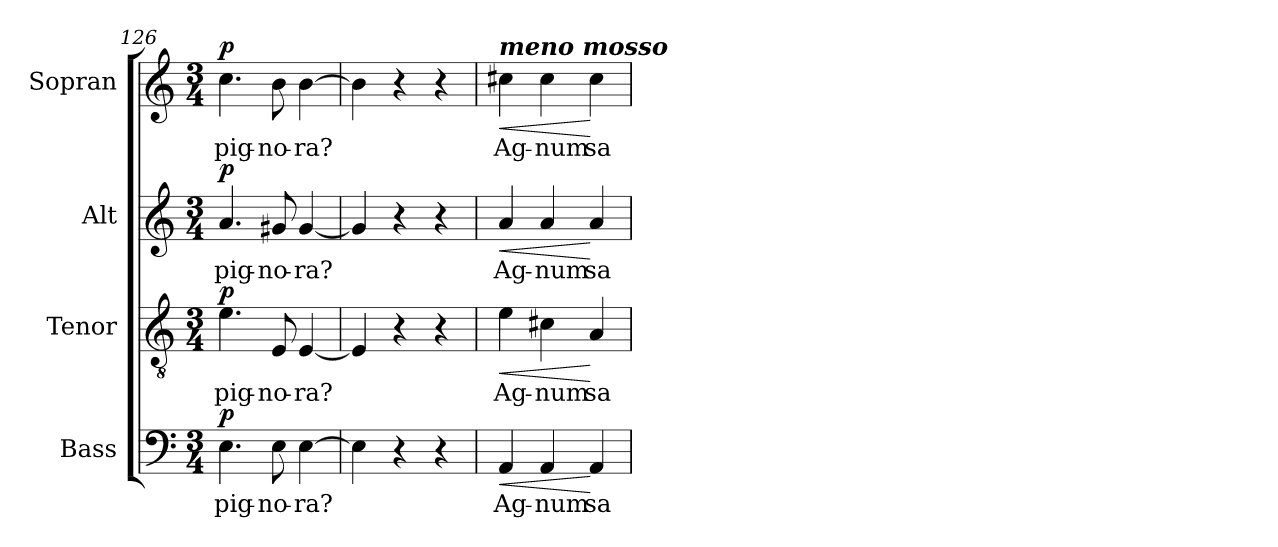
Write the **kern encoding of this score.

**kern	**text	**dynam	**kern	**text	**dynam	**kern	**text	**dynam	**kern	**text	**dynam
*part4	*part4	*part4	*part3	*part3	*part3	*part2	*part2	*part2	*part1	*part1	*part1
*staff4	*staff4	*staff4	*staff3	*staff3	*staff3	*staff2	*staff2	*staff2	*staff1	*staff1	*staff1
*I"Bass	*	*	*I"Tenor	*	*	*I"Alt	*	*	*I"Sopran	*	*
*I'B.	*	*	*I'T.	*	*	*I'A.	*	*	*I'S.	*	*
*clefF4	*	*	*clefGv2	*	*	*clefG2	*	*	*clefG2	*	*
*k[]	*	*	*k[]	*	*	*k[]	*	*	*k[]	*	*
*C:	*	*	*C:	*	*	*C:	*	*	*C:	*	*
*M3/4	*	*	*M3/4	*	*	*M3/4	*	*	*M3/4	*	*
=126	=126	=126	=126	=126	=126	=126	=126	=126	=126	=126	=126
!	!LO:LY:b	!LO:DY:a	!	!LO:LY:b	!LO:DY:a	!	!LO:LY:b	!LO:DY:a	!	!LO:LY:b	!LO:DY:a
4.E\	pig-	p	4.e\	pig-	p	4.a/	pig-	p	4.cc\	pig-	p
!	!LO:LY:b	!	!	!LO:LY:b	!	!	!LO:LY:b	!	!	!LO:LY:b	!
8E\	-no-	.	8E/	-no-	.	8g#X/	-no-	.	8b\	-no-	.
!	!LO:LY:b	!	!	!LO:LY:b	!	!	!LO:LY:b	!	!	!LO:LY:b	!
[4E\	-ra?	.	[4E/	-ra?	.	[4g#/	-ra?	.	[4b\	-ra?	.
=127	=127	=127	=127	=127	=127	=127	=127	=127	=127	=127	=127
4E\]	.	.	4E/]	.	.	4g#/]	.	.	4b\]	.	.
4r	.	.	4r	.	.	4r	.	.	4r	.	.
4r	.	.	4r	.	.	4r	.	.	4r	.	.
=128	=128	=128	=128	=128	=128	=128	=128	=128	=128	=128	=128
!	!	!	!	!	!	!	!	!	!LO:TX:a:Bi:t=meno mosso	!	!
!	!LO:LY:b	!LO:HP:b	!	!LO:LY:b	!LO:HP:b	!	!LO:LY:b	!LO:HP:b	!	!LO:LY:b	!LO:HP:b
4AA/	Ag-	<	4e\	Ag-	<	4a/	Ag-	<	4cc#X\	Ag-	<
!	!LO:LY:b	!	!	!LO:LY:b	!	!	!LO:LY:b	!	!	!LO:LY:b	!
4AA/	-num	.	4c#X\	-num	.	4a/	-num	.	4cc#\	-num	.
!	!LO:LY:b	!	!	!LO:LY:b	!	!	!LO:LY:b	!	!	!LO:LY:b	!
4AA/	sa-	[	4A/	sa-	[	4a/	sa-	[	4cc#\	sa-	[
=	=	=	=	=	=	=	=	=	=	=	=
*-	*-	*-	*-	*-	*-	*-	*-	*-	*-	*-	*-
